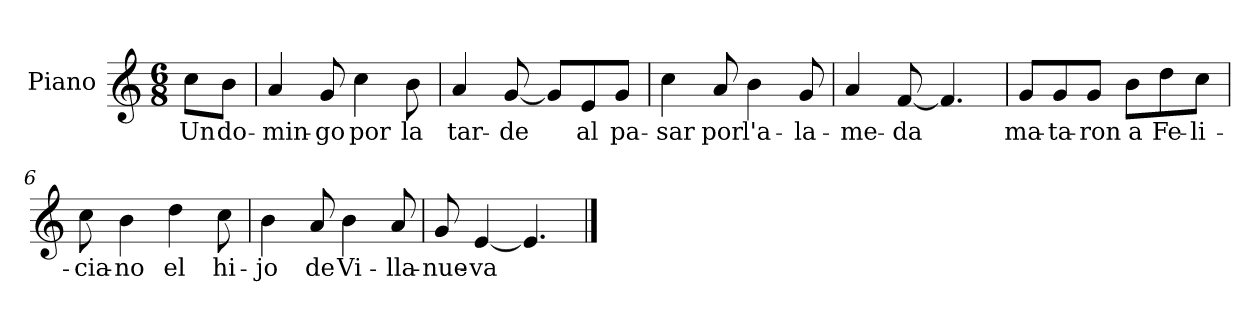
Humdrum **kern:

**kern	**text
*part1	*part1
*staff1	*staff1
*I"Piano	*
*I'Pno.	*
*clefG2	*
*k[]	*
*M6/8	*
=	=
8cc\L	Un
8b\J	do-
=1	=1
4a/	-min-
8g/	-go
4cc\	por
8b\	la
=2	=2
4a/	tar-
[8g/	-de
8g/L]	.
8e/	al
8g/J	pa-
=3	=3
4cc\	-sar
8a/	por
4b\	l'a-
8g/	-la-
=4	=4
4a/	-me-
[8f/	-da
4.f/]	.
=5	=5
8g/L	ma-
8g/	-ta-
8g/J	-ron
8b\L	a
8dd\	Fe-
8cc\J	-li-
=6	=6
8cc\	-cia-
4b\	-no
4dd\	el
8cc\	hi-
=7	=7
4b\	-jo
8a/	de
4b\	Vi-
8a/	-lla-
=8	=8
8g/	-nue-
[4e/	-va
4.e/]	.
==	==
*-	*-
